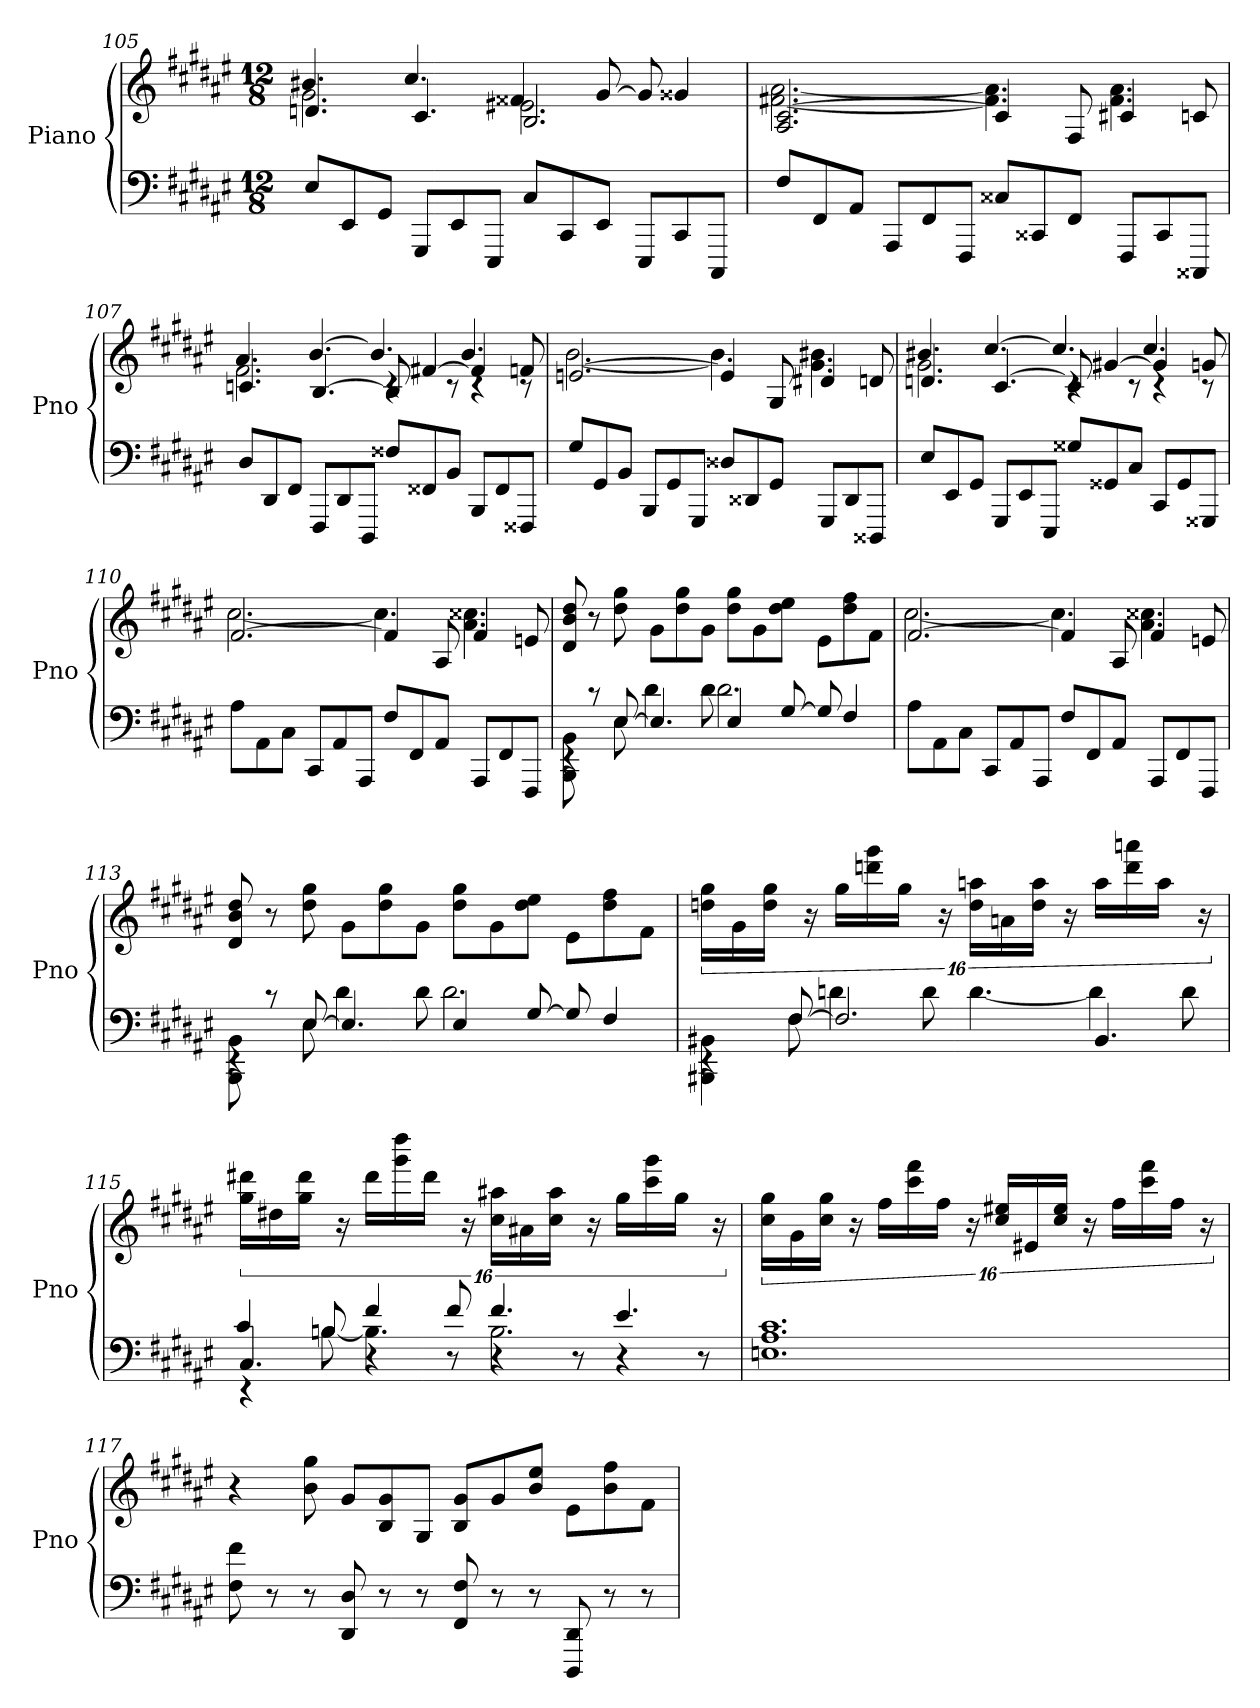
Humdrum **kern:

**kern	**kern
*part1	*part1
*staff2	*staff1
*I"Piano	*
*I'Pno	*
*clefF4	*clefG2
*k[f#c#g#d#a#e#]	*k[f#c#g#d#a#e#]
*M12/8	*M12/8
=105	=105
*	*^
*	*	*^
8E#L	4.dn	2.g#	4.b#X
8EE#	.	.	.
8GG#J	.	.	.
8GGG#L	4.c#	.	4.cc#
8EE#	.	.	.
8EEE#J	.	.	.
8C#L	2.B	2.e#X	4f##X
8CC#	.	.	.
8EE#J	.	.	[8g#
8EEE#L	.	.	8g#]
8CC#	.	.	4g##X
8CCC#J	.	.	.
*	*	*v	*v
=106	=106	=106
8F#L	2.A# [2.c#	[2.f#X [2.a#
8FF#	.	.
8AA#J	.	.
8AAA#L	.	.
8FF#	.	.
8FFF#J	.	.
8C##XL	4c#]	4.f#] 4.a#]
8CC##X	.	.
8FF#J	8F#	.
8FFF#L	4c#X	4.f# 4.a#
8CC##	.	.
8CCC##XJ	8cn	.
=107	=107	=107
*	*	*^
8D#L	4.cn	2.f#	4.a#
8DD#	.	.	.
8FF#J	.	.	.
8FFF#L	[4.B	.	[4.b
8DD#	.	.	.
8DDD#J	.	.	.
8F##XL	8B]	4rc	4.b]
8FF##X	[4f#X	.	.
8BBJ	.	8rc	.
8BBBL	4f#]	4rc	4.b
8FF##	.	.	.
8FFF##XJ	8fn	8rc	.
*	*	*v	*v
=108	=108	=108
8G#L	[2.en	[2.b
8GG#	.	.
8BBJ	.	.
8BBBL	.	.
8GG#	.	.
8GGG#J	.	.
8D##XL	4e]	4.b]
8DD##X	.	.
8GG#J	8G#	.
8GGG#L	4d#X	4.g# 4.b#X
8DD##	.	.
8DDD##XJ	8dn	.
=109	=109	=109
*	*	*^
8E#L	4.dn	2.g#	4.b#X
8EE#	.	.	.
8GG#J	.	.	.
8GGG#L	[4.c#	.	[4.cc#
8EE#	.	.	.
8EEE#J	.	.	.
8G##XL	8c#]	4rc	4.cc#]
8GG##X	[4g#X	.	.
8C#J	.	8rc	.
8CC#L	4g#]	4rc	4.cc#
8GG##	.	.	.
8GGG##XJ	8gn	8rc	.
*	*	*v	*v
=110	=110	=110
8A#L	[2.f#	[2.cc#
8AA#	.	.
8C#J	.	.
8CC#L	.	.
8AA#	.	.
8AAA#J	.	.
8F#L	4f#]	4.cc#]
8FF#	.	.
8AA#J	8A#	.
8AAA#L	4f#	4.a# 4.cc##X
8FF#	.	.
8FFF#J	8en	.
*	*v	*v
=111	=111
*^	*
4rEE	8BBB 8BB	8d# 8b 8dd#
.	8rc	8r
[8E#	8E#	8dd# 8gg#
4.E#]	4d#	8g#L
.	.	8dd# 8gg#
.	8d#	8g#J
4E#	2.d#	8dd# 8gg#L
.	.	8g#
[8G#	.	8dd# 8ee#J
8G#]	.	8e#L
4F#	.	8dd# 8ff#
.	.	8f#J
*v	*v	*
=112	=112
*	*^
8A#L	[2.f#	[2.cc#
8AA#	.	.
8C#J	.	.
8CC#L	.	.
8AA#	.	.
8AAA#J	.	.
8F#L	4f#]	4.cc#]
8FF#	.	.
8AA#J	8A#	.
8AAA#L	4f#	4.a# 4.cc##X
8FF#	.	.
8FFF#J	8en	.
*	*v	*v
=113	=113
*^	*
4rEE	8BBB 8BB	8d# 8b 8dd#
.	8rc	8r
[8E#	8E#	8dd# 8gg#
4.E#]	4d#	8g#L
.	.	8dd# 8gg#
.	8d#	8g#J
4E#	2.d#	8dd# 8gg#L
.	.	8g#
[8G#	.	8dd# 8ee#J
8G#]	.	8e#L
4F#	.	8dd# 8ff#
.	.	8f#J
=114	=114	=114
4rEE	4BBB#X 4BB#X	32%3ddn 32%3gg#LL
.	.	32%3g#
.	.	32%3dd 32%3gg#JJ
[8F#	8F#	.
.	.	32%3r
2.F#]	4dn	32%3gg#LL
.	.	32%3dddn 32%3ggg#
.	.	32%3gg#JJ
.	8d	.
.	.	32%3r
.	[4.d	32%3dd 32%3aanLL
.	.	32%3an
.	.	32%3dd 32%3aaJJ
.	.	32%3r
4.BB#	4d]	32%3aaLL
.	.	32%3ddd 32%3aaan
.	.	32%3aaJJ
.	8d	.
.	.	32%3r
=115	=115	=115
*	*^	*
4.C#	4rEE	4c#	32%3gg# 32%3ddd#XLL
.	.	.	32%3dd#X
.	.	.	32%3gg# 32%3ddd#JJ
.	[8B	8Bn	.
.	.	.	32%3r
4r	4.B]	4f#	32%3ddd#LL
.	.	.	32%3ggg# 32%3dddd#
.	.	.	32%3ddd#JJ
8r	.	8f#	.
.	.	.	32%3r
4r	2.B	4.f#	32%3cc# 32%3aa#XLL
.	.	.	32%3a#X
.	.	.	32%3cc# 32%3aa#JJ
8r	.	.	.
.	.	.	32%3r
4r	.	4.e#	32%3gg#LL
.	.	.	32%3ccc# 32%3ggg#
.	.	.	32%3gg#JJ
8r	.	.	.
.	.	.	32%3r
*v	*v	*v	*
=116	=116
1.En 1.A# 1.c#	32%3cc# 32%3gg#LL
.	32%3g#
.	32%3cc# 32%3gg#JJ
.	32%3r
.	32%3ff#LL
.	32%3ccc# 32%3fff#
.	32%3ff#JJ
.	32%3r
.	32%3cc# 32%3ee#XLL
.	32%3e#X
.	32%3cc# 32%3ee#JJ
.	32%3r
.	32%3ff#LL
.	32%3ccc# 32%3fff#
.	32%3ff#JJ
.	32%3r
=117	=117
8F# 8f#	4r
8r	.
8r	8b 8gg#
8DD# 8D#	8g#L
8r	8B 8g#
8r	8G#J
8FF# 8F#	8B 8g#L
8r	8g#
8r	8b 8ee#J
8DDD# 8DD#	8e#L
8r	8b 8ff#
8r	8f#J
=	=
*-	*-
